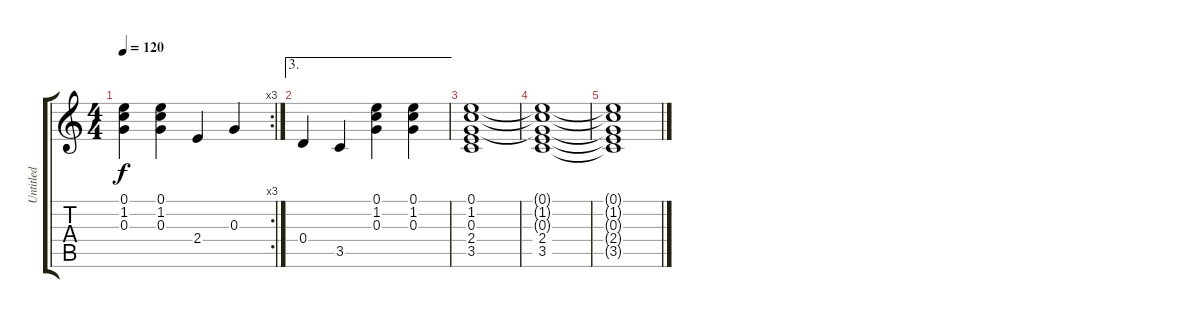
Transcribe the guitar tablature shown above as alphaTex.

\track ("Untitled" "Untitled") {instrument acousticguitarsteel}
\staff {score tabs}
\tuning (E4 B3 G3 D3 A2 E2) {hide}
\rc 3
\ts (4 4)
\tempo 120
\clef g2
\ks c
(0.1 1.2 0.3).4{dy f} (0.1 1.2 0.3).4 2.4.4 0.3.4 |
\ae 3
0.4.4 3.5.4 (0.1 1.2 0.3).4 (0.1 1.2 0.3).4 |
(0.1 1.2 0.3 2.4 3.5).1 |
(0.1{t} 1.2{t} 0.3{t} 2.4 3.5).1 |
(0.1{t} 1.2{t} 0.3{t} 2.4{t} 3.5{t}).1
